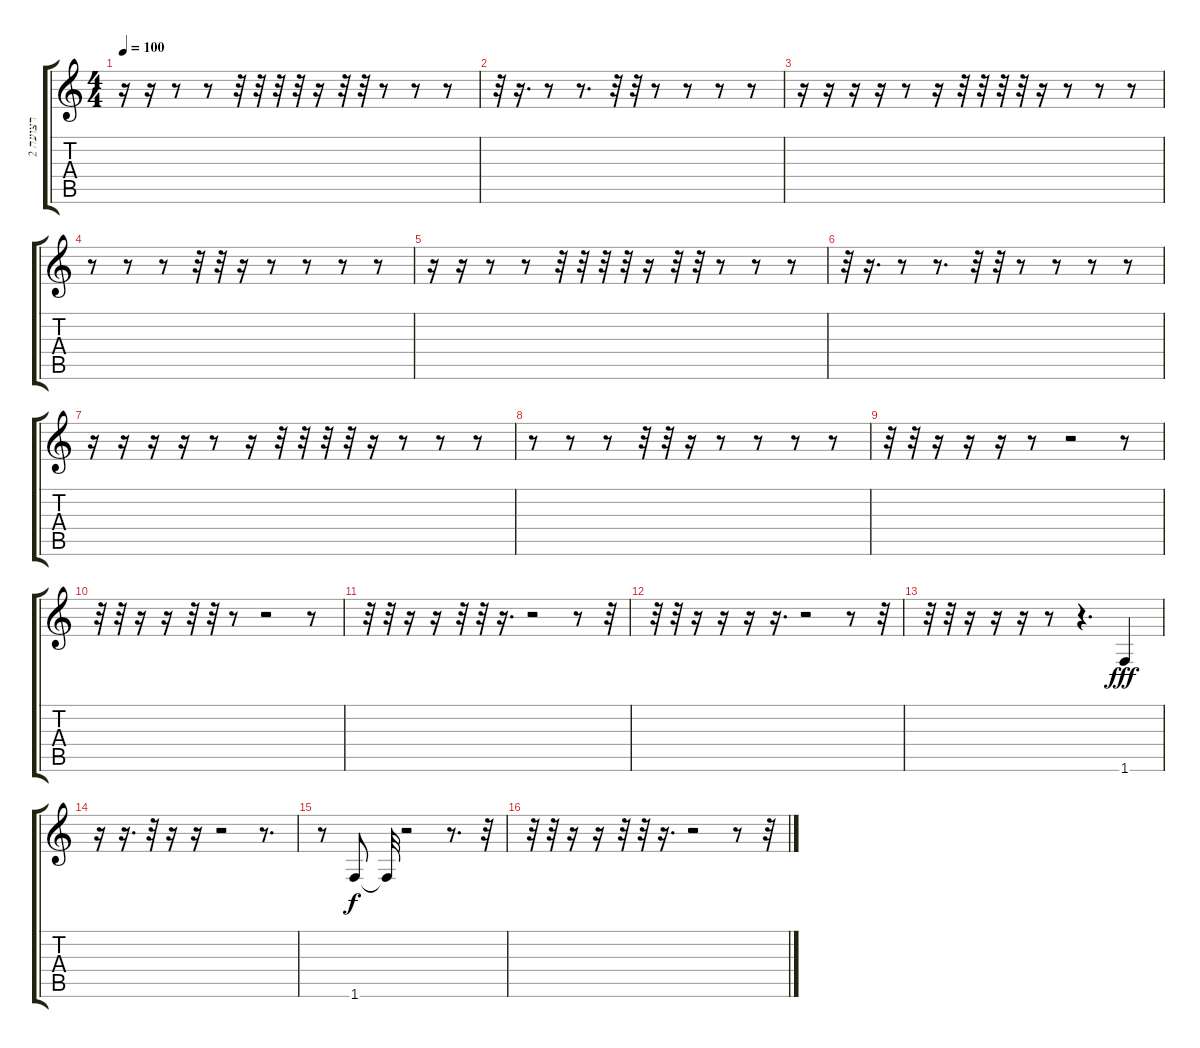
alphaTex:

\track ("רצועה 2" "רצועה 2") {instrument fretlessbass}
\staff {score tabs}
\tuning (E4 B3 G3 D3 A2 E2) {hide}
\ts (4 4)
\tempo 100
\clef g2
\ks c
r.16{dy fff} r.16 r.8 r.8 r.32 r.32 r.32 r.32 r.16 r.32 r.32 r.8 r.8 r.8 |
r.32 r.16{d} r.8 r.8{d} r.32 r.32 r.8 r.8 r.8 r.8 |
r.16 r.16 r.16 r.16 r.8 r.16 r.32 r.32 r.32 r.32 r.16 r.8 r.8 r.8 |
r.8 r.8 r.8 r.32 r.32 r.16 r.8 r.8 r.8 r.8 |
r.16 r.16 r.8 r.8 r.32 r.32 r.32 r.32 r.16 r.32 r.32 r.8 r.8 r.8 |
r.32 r.16{d} r.8 r.8{d} r.32 r.32 r.8 r.8 r.8 r.8 |
r.16 r.16 r.16 r.16 r.8 r.16 r.32 r.32 r.32 r.32 r.16 r.8 r.8 r.8 |
r.8 r.8 r.8 r.32 r.32 r.16 r.8 r.8 r.8 r.8 |
r.32 r.32 r.16 r.16 r.16 r.8 r.2 r.8 |
r.32 r.32 r.16 r.16 r.32 r.32 r.8 r.2 r.8 |
r.32 r.32 r.16 r.16 r.32 r.32 r.16{d} r.2 r.8 r.32 |
r.32 r.32 r.16 r.16 r.16 r.16{d} r.2 r.8 r.32 |
r.32 r.32 r.16 r.16 r.16 r.8 r.4{d} 1.6.4 |
r.16 r.16{d} r.32 r.16 r.16 r.2 r.8{d} |
r.8 1.6.8{dy f} 1.6{t}.32 r.2 r.8{d} r.32 |
r.32 r.32 r.16 r.16 r.32 r.32 r.16{d} r.2 r.8 r.32
